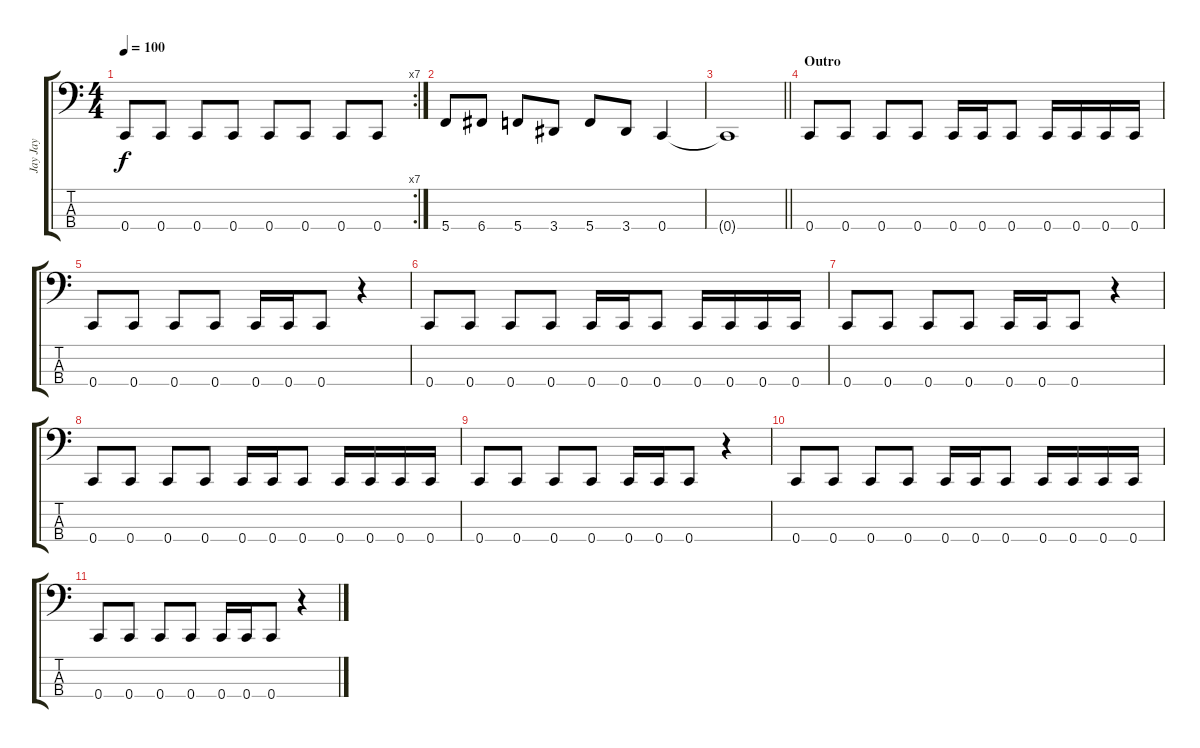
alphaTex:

\track ("Jay Jay" "Jay Jay") {instrument electricbasspick}
\staff {score tabs}
\tuning (F2 C2 G1 C1) {hide}
\rc 7
\ts (4 4)
\tempo 100
\clef f4
\ks c
0.4.8{dy f} 0.4.8 0.4.8 0.4.8 0.4.8 0.4.8 0.4.8 0.4.8 |
5.4.8 6.4.8 5.4.8 3.4.8 5.4.8 3.4.8 0.4.4 |
\barLineRight lightlight
0.4{t}.1 |
\section ("" "Outro")
0.4.8 0.4.8 0.4.8 0.4.8 0.4.16 0.4.16 0.4.8 0.4.16 0.4.16 0.4.16 0.4.16 |
0.4.8 0.4.8 0.4.8 0.4.8 0.4.16 0.4.16 0.4.8 r.4 |
0.4.8 0.4.8 0.4.8 0.4.8 0.4.16 0.4.16 0.4.8 0.4.16 0.4.16 0.4.16 0.4.16 |
0.4.8 0.4.8 0.4.8 0.4.8 0.4.16 0.4.16 0.4.8 r.4 |
0.4.8 0.4.8 0.4.8 0.4.8 0.4.16 0.4.16 0.4.8 0.4.16 0.4.16 0.4.16 0.4.16 |
0.4.8 0.4.8 0.4.8 0.4.8 0.4.16 0.4.16 0.4.8 r.4 |
0.4.8 0.4.8 0.4.8 0.4.8 0.4.16 0.4.16 0.4.8 0.4.16 0.4.16 0.4.16 0.4.16 |
0.4.8 0.4.8 0.4.8 0.4.8 0.4.16 0.4.16 0.4.8 r.4
